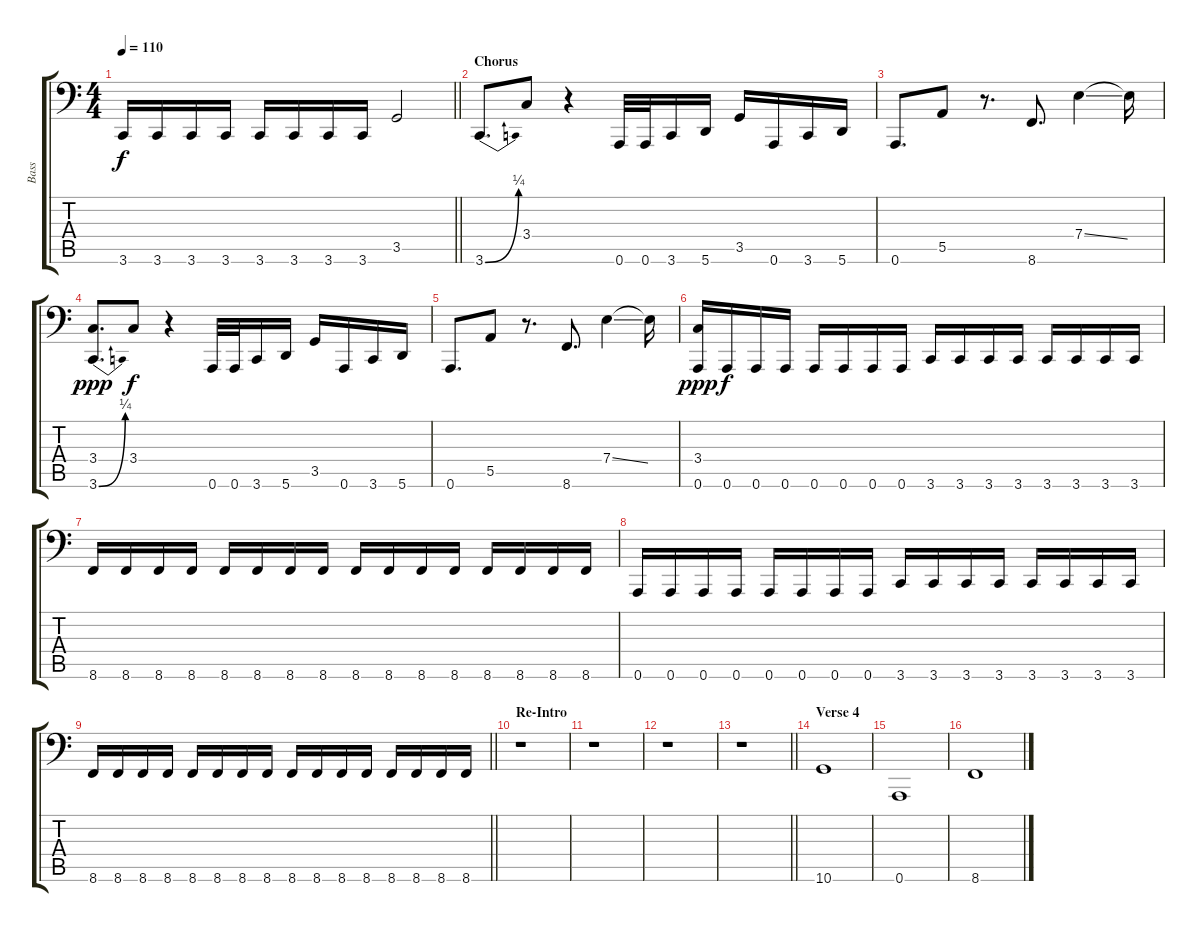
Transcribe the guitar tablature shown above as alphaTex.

\track ("Bass" "Bass") {instrument electricbasspick}
\staff {score tabs}
\tuning (B2 Gb2 D2 A1 E1 A0) {hide}
\ts (4 4)
\tempo 110
\clef f4
\barLineRight lightlight
\ks c
3.6.16{dy f} 3.6.16 3.6.16 3.6.16 3.6.16 3.6.16 3.6.16 3.6.16 3.5.2 |
\section ("" "Chorus")
3.6{be (bend 0 0 60 1)}.8{d} 3.4.8 r.4 0.6.32 0.6.32 3.6.16 5.6.16 3.5.16 0.6.16 3.6.16 5.6.16 |
0.6.8{d} 5.5.8 r.8{d} 8.6.8{d} 7.4{ss}.4 7.4{t}.16 |
(3.4 3.6{be (bend 0 0 60 1)}).8{d dy ppp} 3.4.8{dy f} r.4 0.6.32 0.6.32 3.6.16 5.6.16 3.5.16 0.6.16 3.6.16 5.6.16 |
0.6.8{d} 5.5.8 r.8{d} 8.6.8{d} 7.4{ss}.4 7.4{t}.16 |
(3.4 0.6).16{dy ppp} 0.6.16{dy f} 0.6.16 0.6.16 0.6.16 0.6.16 0.6.16 0.6.16 3.6.16 3.6.16 3.6.16 3.6.16 3.6.16 3.6.16 3.6.16 3.6.16 |
8.6.16 8.6.16 8.6.16 8.6.16 8.6.16 8.6.16 8.6.16 8.6.16 8.6.16 8.6.16 8.6.16 8.6.16 8.6.16 8.6.16 8.6.16 8.6.16 |
0.6.16 0.6.16 0.6.16 0.6.16 0.6.16 0.6.16 0.6.16 0.6.16 3.6.16 3.6.16 3.6.16 3.6.16 3.6.16 3.6.16 3.6.16 3.6.16 |
\barLineRight lightlight
8.6.16 8.6.16 8.6.16 8.6.16 8.6.16 8.6.16 8.6.16 8.6.16 8.6.16 8.6.16 8.6.16 8.6.16 8.6.16 8.6.16 8.6.16 8.6.16 |
\section ("" "Re-Intro")
r.1 |
r.1 |
r.1 |
\barLineRight lightlight
r.1 |
\section ("" "Verse 4")
10.6.1 |
0.6.1 |
8.6.1
